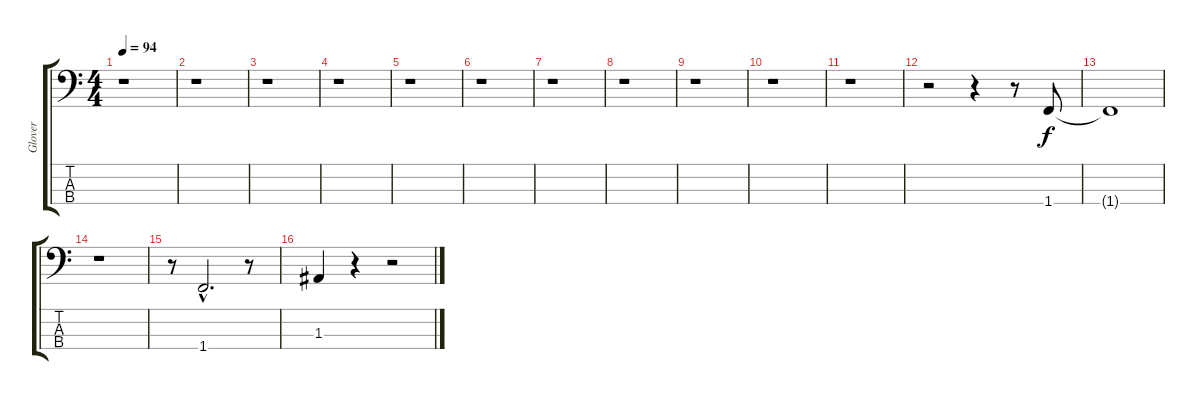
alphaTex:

\track ("Glover" "Glover") {instrument electricbassfinger}
\staff {score tabs}
\tuning (G2 D2 A1 E1) {hide}
\ts (4 4)
\tempo 94
\clef f4
\ks c
r.1{dy f} |
r.1 |
r.1 |
r.1 |
r.1 |
r.1 |
r.1 |
r.1 |
r.1 |
r.1 |
r.1 |
r.2 r.4 r.8 1.4.8 |
1.4{t}.1 |
r.1 |
r.8 1.4{hac}.2{d} r.8 |
1.3.4 r.4 r.2
